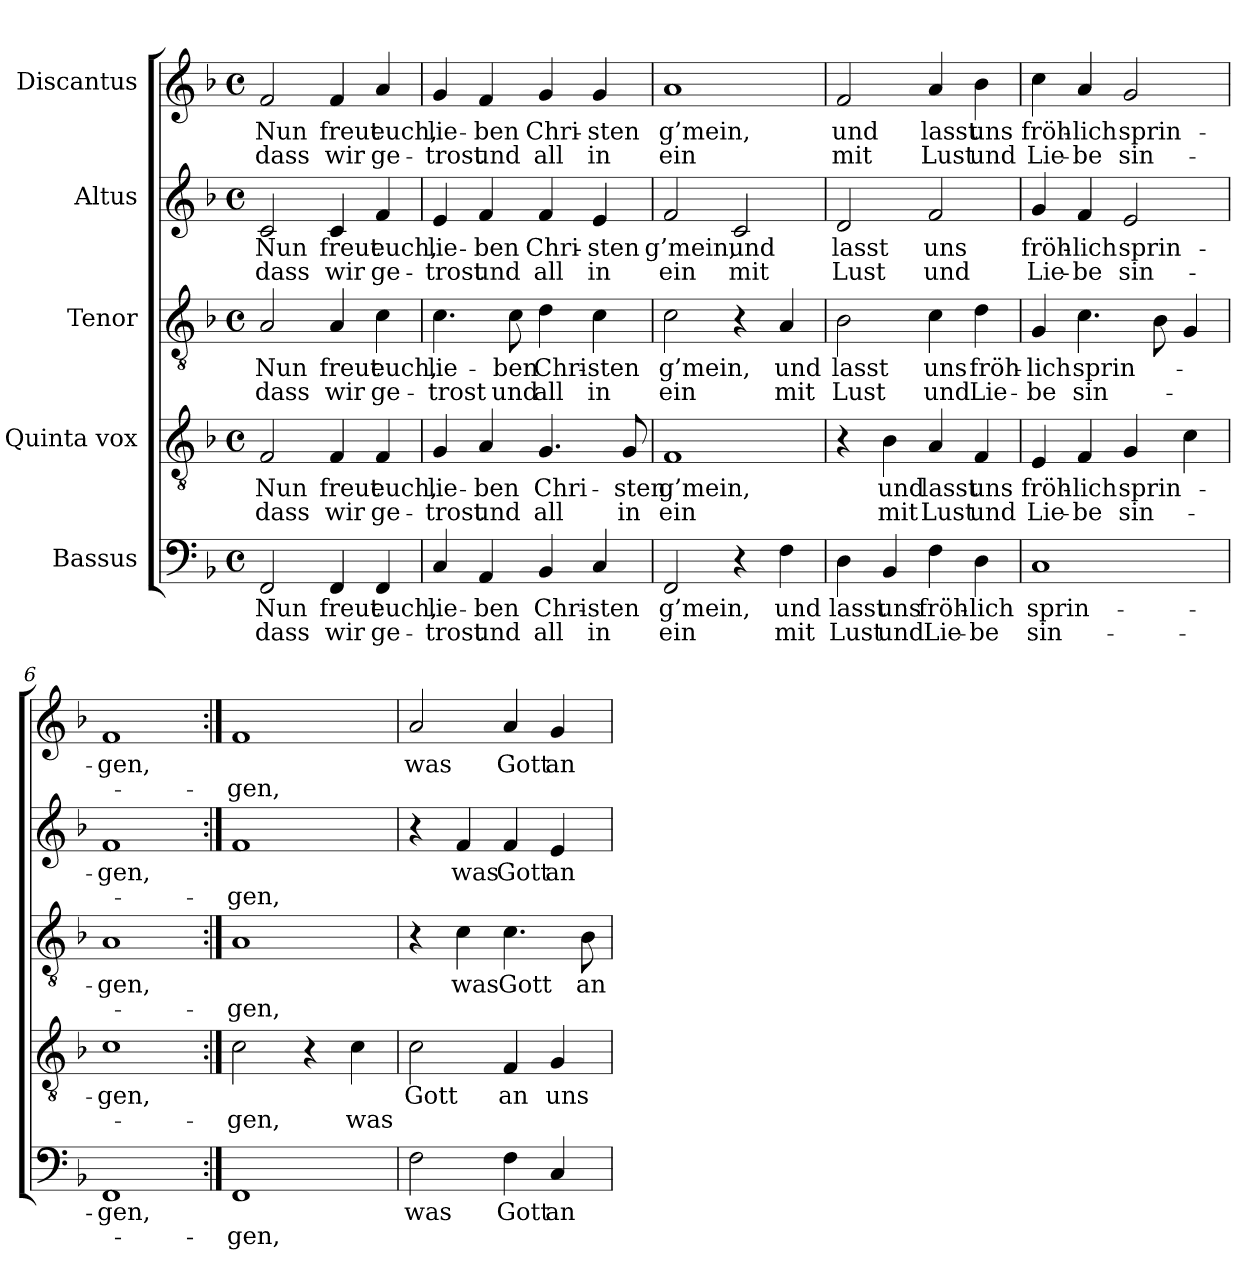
**kern	**text	**text	**kern	**text	**text	**kern	**text	**text	**kern	**text	**text	**kern	**text	**text
*part5	*part5	*part5	*part4	*part4	*part4	*part3	*part3	*part3	*part2	*part2	*part2	*part1	*part1	*part1
*staff5	*staff5	*staff5	*staff4	*staff4	*staff4	*staff3	*staff3	*staff3	*staff2	*staff2	*staff2	*staff1	*staff1	*staff1
*I"Bassus	*	*	*I"Quinta vox	*	*	*I"Tenor	*	*	*I"Altus	*	*	*I"Discantus	*	*
*clefF4	*	*	*clefGv2	*	*	*clefGv2	*	*	*clefG2	*	*	*clefG2	*	*
*k[b-]	*	*	*k[b-]	*	*	*k[b-]	*	*	*k[b-]	*	*	*k[b-]	*	*
*M4/4	*	*	*M4/4	*	*	*M4/4	*	*	*M4/4	*	*	*M4/4	*	*
*met(c)	*	*	*met(c)	*	*	*met(c)	*	*	*met(c)	*	*	*met(c)	*	*
=1	=1	=1	=1	=1	=1	=1	=1	=1	=1	=1	=1	=1	=1	=1
!	!LO:LY:b	!LO:LY:b	!	!LO:LY:b	!LO:LY:b	!	!LO:LY:b	!LO:LY:b	!	!LO:LY:b	!LO:LY:b	!	!LO:LY:b	!LO:LY:b
2FF/	Nun	dass	2F/	Nun	dass	2A/	Nun	dass	2c/	Nun	dass	2f/	Nun	dass
!	!LO:LY:b	!LO:LY:b	!	!LO:LY:b	!LO:LY:b	!	!LO:LY:b	!LO:LY:b	!	!LO:LY:b	!LO:LY:b	!	!LO:LY:b	!LO:LY:b
4FF/	freut	wir	4F/	freut	wir	4A/	freut	wir	4c/	freut	wir	4f/	freut	wir
!	!LO:LY:b	!LO:LY:b	!	!LO:LY:b	!LO:LY:b	!	!LO:LY:b	!LO:LY:b	!	!LO:LY:b	!LO:LY:b	!	!LO:LY:b	!LO:LY:b
4FF/	euch,	ge-	4F/	euch,	ge-	4c\	euch,	ge-	4f/	euch,	ge-	4a/	euch,	ge-
=2	=2	=2	=2	=2	=2	=2	=2	=2	=2	=2	=2	=2	=2	=2
!	!LO:LY:b	!LO:LY:b	!	!LO:LY:b	!LO:LY:b	!	!LO:LY:b	!LO:LY:b	!	!LO:LY:b	!LO:LY:b	!	!LO:LY:b	!LO:LY:b
4C/	lie-	-trost	4G/	lie-	-trost	4.c\	lie-	-trost	4e/	lie-	-trost	4g/	lie-	-trost
!	!LO:LY:b	!LO:LY:b	!	!LO:LY:b	!LO:LY:b	!	!	!	!	!LO:LY:b	!LO:LY:b	!	!LO:LY:b	!LO:LY:b
4AA/	-ben	und	4A/	-ben	und	.	.	.	4f/	-ben	und	4f/	-ben	und
!	!	!	!	!	!	!	!LO:LY:b	!LO:LY:b	!	!	!	!	!	!
.	.	.	.	.	.	8c\	-ben	und	.	.	.	.	.	.
!	!LO:LY:b	!LO:LY:b	!	!LO:LY:b	!LO:LY:b	!	!LO:LY:b	!LO:LY:b	!	!LO:LY:b	!LO:LY:b	!	!LO:LY:b	!LO:LY:b
4BB-/	Chri-	all	4.G/	Chri-	all	4d\	Chri-	all	4f/	Chri-	all	4g/	Chri-	all
!	!LO:LY:b	!LO:LY:b	!	!	!	!	!LO:LY:b	!LO:LY:b	!	!LO:LY:b	!LO:LY:b	!	!LO:LY:b	!LO:LY:b
4C/	-sten	in	.	.	.	4c\	-sten	in	4e/	-sten	in	4g/	-sten	in
!	!	!	!	!LO:LY:b	!LO:LY:b	!	!	!	!	!	!	!	!	!
.	.	.	8G/	-sten	in	.	.	.	.	.	.	.	.	.
=3	=3	=3	=3	=3	=3	=3	=3	=3	=3	=3	=3	=3	=3	=3
!	!LO:LY:b	!LO:LY:b	!	!LO:LY:b	!LO:LY:b	!	!LO:LY:b	!LO:LY:b	!	!LO:LY:b	!LO:LY:b	!	!LO:LY:b	!LO:LY:b
2FF/	g’mein,	ein	1F	g’mein,	ein	2c\	g’mein,	ein	2f/	g’mein,	ein	1a	g’mein,	ein
!	!	!	!	!	!	!	!	!	!	!LO:LY:b	!LO:LY:b	!	!	!
4r	.	.	.	.	.	4r	.	.	2c/	und	mit	.	.	.
!	!LO:LY:b	!LO:LY:b	!	!	!	!	!LO:LY:b	!LO:LY:b	!	!	!	!	!	!
4F\	und	mit	.	.	.	4A/	und	mit	.	.	.	.	.	.
!!LO:LB:g=z
=4	=4	=4	=4	=4	=4	=4	=4	=4	=4	=4	=4	=4	=4	=4
!	!LO:LY:b	!LO:LY:b	!	!	!	!	!LO:LY:b	!LO:LY:b	!	!LO:LY:b	!LO:LY:b	!	!LO:LY:b	!LO:LY:b
4D\	lasst	Lust	4r	.	.	2B-\	lasst	Lust	2d/	lasst	Lust	2f/	und	mit
!	!LO:LY:b	!LO:LY:b	!	!LO:LY:b	!LO:LY:b	!	!	!	!	!	!	!	!	!
4BB-/	uns	und	4B-\	und	mit	.	.	.	.	.	.	.	.	.
!	!LO:LY:b	!LO:LY:b	!	!LO:LY:b	!LO:LY:b	!	!LO:LY:b	!LO:LY:b	!	!LO:LY:b	!LO:LY:b	!	!LO:LY:b	!LO:LY:b
4F\	fröh-	Lie-	4A/	lasst	Lust	4c\	uns	und	2f/	uns	und	4a/	lasst	Lust
!	!LO:LY:b	!LO:LY:b	!	!LO:LY:b	!LO:LY:b	!	!LO:LY:b	!LO:LY:b	!	!	!	!	!LO:LY:b	!LO:LY:b
4D\	-lich	-be	4F/	uns	und	4d\	fröh-	Lie-	.	.	.	4b-\	uns	und
=5	=5	=5	=5	=5	=5	=5	=5	=5	=5	=5	=5	=5	=5	=5
!	!LO:LY:b	!LO:LY:b	!	!LO:LY:b	!LO:LY:b	!	!LO:LY:b	!LO:LY:b	!	!LO:LY:b	!LO:LY:b	!	!LO:LY:b	!LO:LY:b
1C	sprin-	sin-	4E/	fröh-	Lie-	4G/	-lich	-be	4g/	fröh-	Lie-	4cc\	fröh-	Lie-
!	!	!	!	!LO:LY:b	!LO:LY:b	!	!LO:LY:b	!LO:LY:b	!	!LO:LY:b	!LO:LY:b	!	!LO:LY:b	!LO:LY:b
.	.	.	4F/	-lich	-be	4.c\	sprin-	sin-	4f/	-lich	-be	4a/	-lich	-be
!	!	!	!	!LO:LY:b	!LO:LY:b	!	!	!	!	!LO:LY:b	!LO:LY:b	!	!LO:LY:b	!LO:LY:b
.	.	.	4G/	sprin-	sin-	.	.	.	2e/	sprin-	sin-	2g/	sprin-	sin-
.	.	.	.	.	.	8B-\	.	.	.	.	.	.	.	.
.	.	.	4c\	.	.	4G/	.	.	.	.	.	.	.	.
=6	=6	=6	=6	=6	=6	=6	=6	=6	=6	=6	=6	=6	=6	=6
!	!LO:LY:b	!	!	!LO:LY:b	!	!	!LO:LY:b	!	!	!LO:LY:b	!	!	!LO:LY:b	!
1FF	-gen,	.	1c	-gen,	.	1A	-gen,	.	1f	-gen,	.	1f	-gen,	.
=7:|!	=7:|!	=7:|!	=7:|!	=7:|!	=7:|!	=7:|!	=7:|!	=7:|!	=7:|!	=7:|!	=7:|!	=7:|!	=7:|!	=7:|!
!	!	!LO:LY:b	!	!	!LO:LY:b	!	!	!LO:LY:b	!	!	!LO:LY:b	!	!	!LO:LY:b
1FF	.	-gen,	2c\	.	-gen,	1A	.	-gen,	1f	.	-gen,	1f	.	-gen,
.	.	.	4r	.	.	.	.	.	.	.	.	.	.	.
!	!	!	!	!	!LO:LY:b	!	!	!	!	!	!	!	!	!
.	.	.	4c\	.	was	.	.	.	.	.	.	.	.	.
!!LO:PB:g=z
=8	=8	=8	=8	=8	=8	=8	=8	=8	=8	=8	=8	=8	=8	=8
!	!LO:LY:b	!	!	!LO:LY:b	!	!	!	!	!	!	!	!	!LO:LY:b	!
2F\	was	.	2c\	Gott	.	4r	.	.	4r	.	.	2a/	was	.
!	!	!	!	!	!	!	!LO:LY:b	!	!	!LO:LY:b	!	!	!	!
.	.	.	.	.	.	4c\	was	.	4f/	was	.	.	.	.
!	!LO:LY:b	!	!	!LO:LY:b	!	!	!LO:LY:b	!	!	!LO:LY:b	!	!	!LO:LY:b	!
4F\	Gott	.	4F/	an	.	4.c\	Gott	.	4f/	Gott	.	4a/	Gott	.
!	!LO:LY:b	!	!	!LO:LY:b	!	!	!	!	!	!LO:LY:b	!	!	!LO:LY:b	!
4C/	an	.	4G/	uns	.	.	.	.	4e/	an	.	4g/	an	.
!	!	!	!	!	!	!	!LO:LY:b	!	!	!	!	!	!	!
.	.	.	.	.	.	8B-\	an	.	.	.	.	.	.	.
=	=	=	=	=	=	=	=	=	=	=	=	=	=	=
*-	*-	*-	*-	*-	*-	*-	*-	*-	*-	*-	*-	*-	*-	*-
